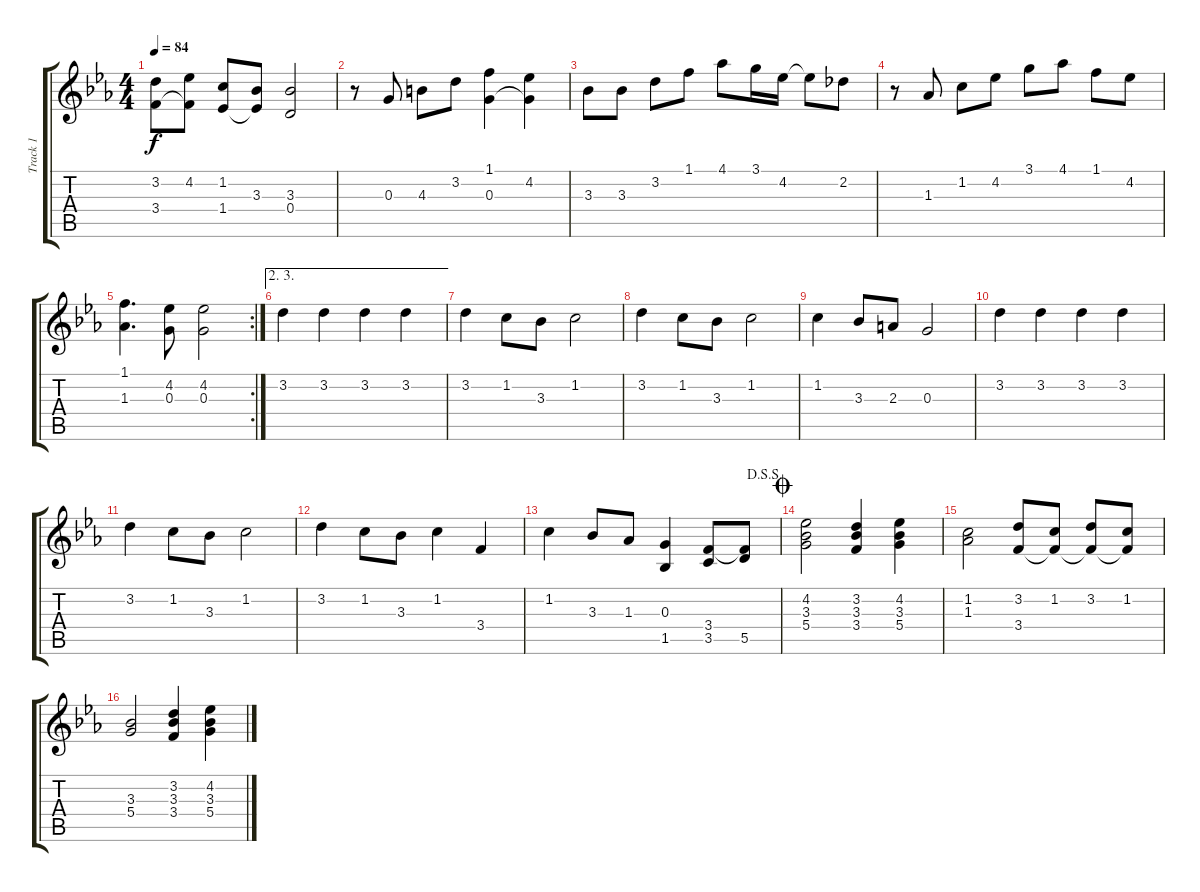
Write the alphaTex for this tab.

\track ("Track 1" "Track 1") {instrument electricguitarjazz}
\staff {score tabs}
\tuning (E4 B3 G3 D3 A2 E2) {hide}
\ts (4 4)
\tempo 84
\clef g2
\ks eb
(3.2 3.4).8{dy f} (4.2 3.4{t}).8 (1.2 1.4).8 (3.3 1.4{t}).8 (3.3 0.4).2 |
r.8 0.3.8 4.3.8 3.2.8 (1.1 0.3).4 (4.2 0.3{t}).4 |
3.3.8 3.3.8 3.2.8 1.1.8 4.1.8 3.1.16 4.2.16 4.2{t}.8 2.2.8 |
r.8 1.3.8 1.2.8 4.2.8 3.1.8 4.1.8 1.1.8 4.2.8 |
\rc 2
(1.1 1.3).4{d} (4.2 0.3).8 (4.2 0.3).2 |
\ae (2 3)
3.2.4 3.2.4 3.2.4 3.2.4 |
3.2.4 1.2.8 3.3.8 1.2.2 |
3.2.4 1.2.8 3.3.8 1.2.2 |
1.2.4 3.3.8 2.3.8 0.3.2 |
3.2.4 3.2.4 3.2.4 3.2.4 |
3.2.4 1.2.8 3.3.8 1.2.2 |
3.2.4 1.2.8 3.3.8 1.2.4 3.4.4 |
\jump dalsegnosegno
1.2.4 3.3.8 1.3.8 (0.3 1.5).4 (3.4 3.5).8 (3.4{t} 5.5).8 |
\jump coda
(4.2 3.3 5.4).2 (3.2 3.3 3.4).4 (4.2 3.3 5.4).4 |
(1.2 1.3).2 (3.2 3.4).8 (1.2 3.4{t}).8 (3.2 3.4{t}).8 (1.2 3.4{t}).8 |
(3.3 5.4).2 (3.2 3.3 3.4).4 (4.2 3.3 5.4).4
